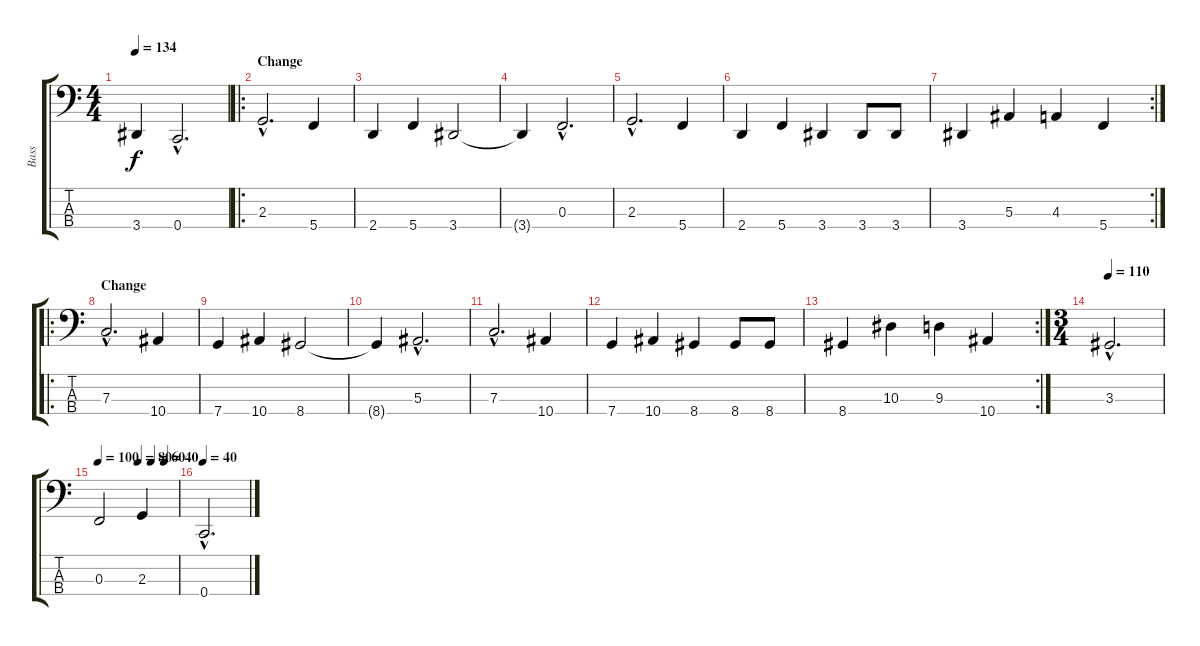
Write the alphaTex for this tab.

\track ("Bass" "Bass") {instrument electricbassfinger}
\staff {score tabs}
\tuning (Eb2 Bb1 F1 C1) {hide}
\ts (4 4)
\tempo 134
\clef f4
\ks c
3.4{t}.4{dy f} 0.4{hac}.2{d} |
\ro
\section ("" "Change")
2.3{hac}.2{d} 5.4.4 |
2.4.4 5.4.4 3.4.2 |
3.4{t}.4 0.3{hac}.2{d} |
2.3{hac}.2{d} 5.4.4 |
2.4.4 5.4.4 3.4.4 3.4.8 3.4.8 |
\rc 2
3.4.4 5.3.4 4.3.4 5.4.4 |
\ro
\section ("" "Change")
7.3{hac}.2{d} 10.4.4 |
7.4.4 10.4.4 8.4.2 |
8.4{t}.4 5.3{hac}.2{d} |
7.3{hac}.2{d} 10.4.4 |
7.4.4 10.4.4 8.4.4 8.4.8 8.4.8 |
\rc 2
8.4.4 10.3.4 9.3.4 10.4.4 |
\ts (3 4)
\tempo 110
3.3{hac}.2{d} |
\tempo 100
\tempo (80 0.5)
\tempo (60 0.6666666666666666)
\tempo (40 0.8333333333333334)
0.3.2 2.3.4 |
\tempo 40
0.4{hac}.2{d}
